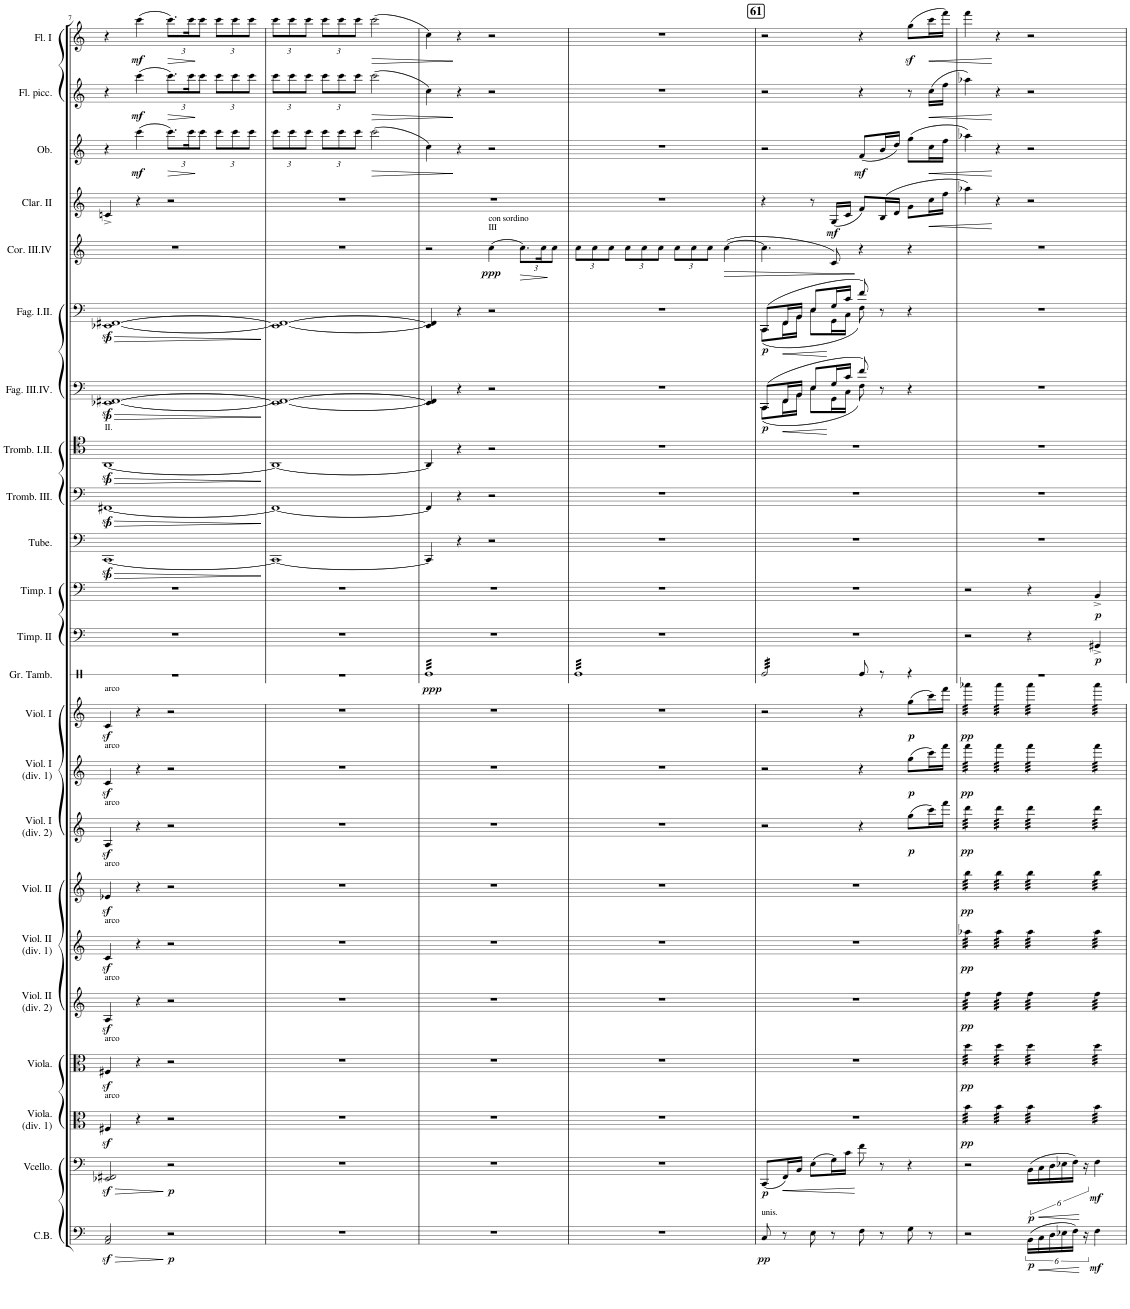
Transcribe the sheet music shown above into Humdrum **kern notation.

**kern	**dynam	**kern	**dynam	**kern	**dynam	**kern	**dynam	**kern	**dynam	**kern	**dynam	**kern	**dynam	**kern	**dynam	**kern	**dynam	**kern	**dynam	**kern	**dynam	**kern	**dynam	**kern	**dynam	**kern	**dynam	**kern	**dynam	**kern	**dynam	**kern	**dynam	**kern	**dynam	**kern	**dynam	**kern	**dynam	**kern	**dynam	**kern	**dynam
*part22	*part22	*part21	*part21	*part20	*part20	*part19	*part19	*part18	*part18	*part17	*part17	*part16	*part16	*part15	*part15	*part14	*part14	*part13	*part13	*part12	*part12	*part11	*part11	*part10	*part10	*part9	*part9	*part8	*part8	*part7	*part7	*part6	*part6	*part5	*part5	*part4	*part4	*part3	*part3	*part2	*part2	*part1	*part1
*staff22	*staff22	*staff21	*staff21	*staff20	*staff20	*staff19	*staff19	*staff18	*staff18	*staff17	*staff17	*staff16	*staff16	*staff15	*staff15	*staff14	*staff14	*staff13	*staff13	*staff12	*staff12	*staff11	*staff11	*staff10	*staff10	*staff9	*staff9	*staff8	*staff8	*staff7	*staff7	*staff6	*staff6	*staff5	*staff5	*staff4	*staff4	*staff3	*staff3	*staff2	*staff2	*staff1	*staff1
*I"Contrabasso	*	*I"Violoncello	*	*I"Violas	*	*I"Viola.	*	*I"Violins	*	*I"Violino II.	*	*I"Violins	*	*I"Violins	*	*I"Violino I.	*	*I"Violins	*	*I"Timpani II in Gis (Sol#) Cis (Ut#)	*	*I"Timpani I in H (Si) E (Mi)	*	*I"2 Tube.	*	*I"Trombone III.	*	*I"Tromboni I e II.	*	*I"Bassoon	*	*I"I.II.  4 Fagotti  III.IV.	*	*I"High C Horn	*	*I"C Clarinet	*	*I"2 Oboi.	*	*I"Flauto piccolo.	*	*I"Flauto I.	*
*I'C.B.	*	*I'Vcello.	*	*	*	*I'Viola.	*	*	*	*	*	*	*	*	*	*	*	*I'Viol. I	*	*I'Timp. II	*	*I'Timp. I	*	*I'Tube.	*	*I'Tromb. III.	*	*I'Tromb. I.II.	*	*	*	*I'Fag. I.II.	*	*	*	*	*	*I'Ob.	*	*I'Fl. picc.	*	*I'Fl. I	*
!!LO:PB:g=z
*clefF4	*	*clefF4	*	*clefC3	*	*clefC3	*	*clefG2	*	*clefG2	*	*clefG2	*	*clefG2	*	*clefG2	*	*clefG2	*	*clefF4	*	*clefF4	*	*clefF4	*	*clefF4	*	*clefC4	*	*clefF4	*	*clefF4	*	*clefG2	*	*clefG2	*	*clefG2	*	*clefG2	*	*clefG2	*
*Trd7c12	*	*	*	*	*	*	*	*	*	*	*	*	*	*	*	*	*	*	*	*	*	*	*	*	*	*	*	*	*	*	*	*	*	*Trd7c12	*	*Trd1c2	*	*	*	*Trd-7c-12	*	*	*
*k[]	*	*k[]	*	*k[]	*	*k[]	*	*k[]	*	*k[]	*	*k[]	*	*k[]	*	*k[]	*	*k[]	*	*k[]	*	*k[]	*	*k[]	*	*k[]	*	*k[]	*	*k[]	*	*k[]	*	*k[]	*	*k[]	*	*k[]	*	*k[]	*	*k[]	*
*M4/4	*	*M4/4	*	*M4/4	*	*M4/4	*	*M4/4	*	*M4/4	*	*M4/4	*	*M4/4	*	*M4/4	*	*M4/4	*	*M4/4	*	*M4/4	*	*M4/4	*	*M4/4	*	*M4/4	*	*M4/4	*	*M4/4	*	*M4/4	*	*M4/4	*	*M4/4	*	*M4/4	*	*M4/4	*
*met(c)	*	*met(c)	*	*met(c)	*	*met(c)	*	*met(c)	*	*met(c)	*	*met(c)	*	*met(c)	*	*met(c)	*	*met(c)	*	*met(c)	*	*met(c)	*	*met(c)	*	*met(c)	*	*met(c)	*	*met(c)	*	*met(c)	*	*met(c)	*	*met(c)	*	*met(c)	*	*met(c)	*	*met(c)	*
=7	=7	=7	=7	=7	=7	=7	=7	=7	=7	=7	=7	=7	=7	=7	=7	=7	=7	=7	=7	=7	=7	=7	=7	=7	=7	=7	=7	=7	=7	=7	=7	=7	=7	=7	=7	=7	=7	=7	=7	=7	=7	=7	=7
!	!	!	!	!	!	!	!	!	!	!	!	!	!	!	!	!	!	!	!	!	!	!	!	!	!	!	!	!LO:TX:a:t=II.	!	!	!	!	!	!	!	!	!	!	!	!	!	!	!
!	!	!	!	!	!	!	!	!	!	!	!	!	!	!	!	!	!	!LO:TX:a:t=arco	!	!	!	!	!	!	!	!	!	!	!	!	!	!	!	!	!	!	!	!	!	!	!	!	!
!	!	!	!	!	!	!	!	!	!	!	!	!	!	!	!	!LO:TX:a:t=arco	!	!	!	!	!	!	!	!	!	!	!	!	!	!	!	!	!	!	!	!	!	!	!	!	!	!	!
!	!	!	!	!	!	!	!	!	!	!	!	!	!	!LO:TX:a:t=arco	!	!	!	!	!	!	!	!	!	!	!	!	!	!	!	!	!	!	!	!	!	!	!	!	!	!	!	!	!
!	!	!	!	!	!	!	!	!	!	!	!	!LO:TX:a:t=arco	!	!	!	!	!	!	!	!	!	!	!	!	!	!	!	!	!	!	!	!	!	!	!	!	!	!	!	!	!	!	!
!	!	!	!	!	!	!	!	!	!	!LO:TX:a:t=arco	!	!	!	!	!	!	!	!	!	!	!	!	!	!	!	!	!	!	!	!	!	!	!	!	!	!	!	!	!	!	!	!	!
!	!	!	!	!	!	!	!	!LO:TX:a:t=arco	!	!	!	!	!	!	!	!	!	!	!	!	!	!	!	!	!	!	!	!	!	!	!	!	!	!	!	!	!	!	!	!	!	!	!
!	!	!	!	!	!	!LO:TX:a:t=arco	!	!	!	!	!	!	!	!	!	!	!	!	!	!	!	!	!	!	!	!	!	!	!	!	!	!	!	!	!	!	!	!	!	!	!	!	!
!	!	!	!	!LO:TX:a:t=arco	!	!	!	!	!	!	!	!	!	!	!	!	!	!	!	!	!	!	!	!	!	!	!	!	!	!	!	!	!	!	!	!	!	!	!	!	!	!	!
!	!LO:HP:b	!	!LO:HP:b	!	!	!	!	!	!	!	!	!	!	!	!	!	!	!	!	!	!	!	!	!	!LO:HP:b	!	!LO:HP:b	!	!LO:HP:b	!	!LO:HP:b	!	!LO:HP:b	!	!	!	!	!	!	!	!	!	!
!	!	!	!	!	!	!	!	!	!	!	!	!	!	!	!	!	!	!	!	!	!	!	!	!	!LO:DY:n=1:b	!	!LO:DY:n=1:b	!	!LO:DY:n=1:b	!	!LO:DY:n=1:b	!	!LO:DY:n=1:b	!	!	!	!	!	!	!	!	!	!
2AA/z< 2C/z<	>	2EE-X/z< 2FF#X/z<	>	4F#Xz</	.	4F#Xz</	.	4Az</	.	4cz</	.	4e-Xz</	.	4Az</	.	4cz</	.	4cz</	.	1r	.	1r	.	[1CCz<	> p	[1FF#Xz<	> p	[1AAz<	> p	[1EE-Xz< [1FF#Xz<	> p	[1EE-Xz< [1FF#Xz<	> p	1r	.	4cn^/	.	4r	.	4r	.	4r	.
!	!	!	!	!	!	!	!	!	!	!	!	!	!	!	!	!	!	!	!	!	!	!	!	!	!	!	!	!	!	!	!	!	!	!	!	!	!	!	!LO:DY:b	!	!LO:DY:b	!	!LO:DY:b
.	.	.	.	4r	.	4r	.	4r	.	4r	.	4r	.	4r	.	4r	.	4r	.	.	.	.	.	.	.	.	.	.	.	.	.	.	.	.	.	4r	.	(4ccc\	mf	(4ccc\	mf	(4ccc\	mf
*	*	*	*	*	*	*	*	*	*	*	*	*	*	*	*	*	*	*	*	*	*	*	*	*	*	*	*	*	*	*	*	*	*	*	*	*	*	*Xbrackettup	*	*	*	*	*
!	!	!	!	!	!	!	!	!	!	!	!	!	!	!	!	!	!	!	!	!	!	!	!	!	!	!	!	!	!	!	!	!	!	!	!	!	!	!	!LO:HP:b	!	!	!	!
*	*	*	*	*	*	*	*	*	*	*	*	*	*	*	*	*	*	*	*	*	*	*	*	*	*	*	*	*	*	*	*	*	*	*	*	*	*	*	*	*Xbrackettup	*	*	*
!	!	!	!	!	!	!	!	!	!	!	!	!	!	!	!	!	!	!	!	!	!	!	!	!	!	!	!	!	!	!	!	!	!	!	!	!	!	!	!	!	!LO:HP:b	!	!
*	*	*	*	*	*	*	*	*	*	*	*	*	*	*	*	*	*	*	*	*	*	*	*	*	*	*	*	*	*	*	*	*	*	*	*	*	*	*	*	*	*	*Xbrackettup	*
!	!LO:DY:n=1:b	!	!LO:DY:n=1:b	!	!	!	!	!	!	!	!	!	!	!	!	!	!	!	!	!	!	!	!	!	!	!	!	!	!	!	!	!	!	!	!	!	!	!	!	!	!	!	!LO:HP:b
2r	] p	2r	] p	2r	.	2r	.	2r	.	2r	.	2r	.	2r	.	2r	.	2r	.	.	.	.	.	.	.	.	.	.	.	.	.	.	.	.	.	2r	.	12.ccc\L)	>	12.ccc\L)	>	12.ccc\L)	>
.	.	.	.	.	.	.	.	.	.	.	.	.	.	.	.	.	.	.	.	.	.	.	.	.	.	.	.	.	.	.	.	.	.	.	.	.	.	24ccc\K	.	24ccc\K	.	24ccc\K	.
.	.	.	.	.	.	.	.	.	.	.	.	.	.	.	.	.	.	.	.	.	.	.	.	.	.	.	.	.	.	.	.	.	.	.	.	.	.	12ccc\J	]	12ccc\J	]	12ccc\J	]
.	.	.	.	.	.	.	.	.	.	.	.	.	.	.	.	.	.	.	.	.	.	.	.	.	.	.	.	.	.	.	.	.	.	.	.	.	.	12ccc\L	.	12ccc\L	.	12ccc\L	.
.	.	.	.	.	.	.	.	.	.	.	.	.	.	.	.	.	.	.	.	.	.	.	.	.	.	.	.	.	.	.	.	.	.	.	.	.	.	12ccc\	.	12ccc\	.	12ccc\	.
.	.	.	.	.	.	.	.	.	.	.	.	.	.	.	.	.	.	.	.	.	.	.	.	.	.	.	.	.	.	.	.	.	.	.	.	.	.	12ccc\J	.	12ccc\J	.	12ccc\J	.
.	.	.	.	.	.	.	.	.	.	.	.	.	.	.	.	.	.	.	.	.	.	.	.	.	]	.	]	.	]	.	]	.	]	.	.	.	.	.	.	.	.	.	.
=8	=8	=8	=8	=8	=8	=8	=8	=8	=8	=8	=8	=8	=8	=8	=8	=8	=8	=8	=8	=8	=8	=8	=8	=8	=8	=8	=8	=8	=8	=8	=8	=8	=8	=8	=8	=8	=8	=8	=8	=8	=8	=8	=8
1r	.	1r	.	1r	.	1r	.	1r	.	1r	.	1r	.	1r	.	1r	.	1r	.	1r	.	1r	.	1CC_	.	1FF#_	.	1AA_	.	1EE-_ 1FF#_	.	1EE-_ 1FF#_	.	1r	.	1r	.	12ccc\L	.	12ccc\L	.	12ccc\L	.
.	.	.	.	.	.	.	.	.	.	.	.	.	.	.	.	.	.	.	.	.	.	.	.	.	.	.	.	.	.	.	.	.	.	.	.	.	.	12ccc\	.	12ccc\	.	12ccc\	.
.	.	.	.	.	.	.	.	.	.	.	.	.	.	.	.	.	.	.	.	.	.	.	.	.	.	.	.	.	.	.	.	.	.	.	.	.	.	12ccc\J	.	12ccc\J	.	12ccc\J	.
.	.	.	.	.	.	.	.	.	.	.	.	.	.	.	.	.	.	.	.	.	.	.	.	.	.	.	.	.	.	.	.	.	.	.	.	.	.	12ccc\L	.	12ccc\L	.	12ccc\L	.
.	.	.	.	.	.	.	.	.	.	.	.	.	.	.	.	.	.	.	.	.	.	.	.	.	.	.	.	.	.	.	.	.	.	.	.	.	.	12ccc\	.	12ccc\	.	12ccc\	.
.	.	.	.	.	.	.	.	.	.	.	.	.	.	.	.	.	.	.	.	.	.	.	.	.	.	.	.	.	.	.	.	.	.	.	.	.	.	12ccc\J	.	12ccc\J	.	12ccc\J	.
!	!	!	!	!	!	!	!	!	!	!	!	!	!	!	!	!	!	!	!	!	!	!	!	!	!	!	!	!	!	!	!	!	!	!	!	!	!	!	!LO:HP:b	!	!LO:HP:b	!	!LO:HP:b
.	.	.	.	.	.	.	.	.	.	.	.	.	.	.	.	.	.	.	.	.	.	.	.	.	.	.	.	.	.	.	.	.	.	.	.	.	.	(2ccc\	>	(2ccc\	>	(2ccc\	>
=9	=9	=9	=9	=9	=9	=9	=9	=9	=9	=9	=9	=9	=9	=9	=9	=9	=9	=9	=9	=9	=9	=9	=9	=9	=9	=9	=9	=9	=9	=9	=9	=9	=9	=9	=9	=9	=9	=9	=9	=9	=9	=9	=9
1r	.	1r	.	1r	.	1r	.	1r	.	1r	.	1r	.	1r	.	1r	.	1r	.	1r	.	1r	.	4CC/]	.	4FF#/]	.	4AA/]	.	4EE-/] 4FF#/]	.	4EE-/] 4FF#/]	.	2r	.	1r	.	4cc\)	.	4cc\)	.	4cc\)	.
.	.	.	.	.	.	.	.	.	.	.	.	.	.	.	.	.	.	.	.	.	.	.	.	4r	.	4r	.	4r	.	4r	.	4r	.	.	.	.	.	4r	]	4r	]	4r	]
!	!	!	!	!	!	!	!	!	!	!	!	!	!	!	!	!	!	!	!	!	!	!	!	!	!	!	!	!	!	!	!	!	!	!LO:TX:a:t=III	!	!	!	!	!	!	!	!	!
!	!	!	!	!	!	!	!	!	!	!	!	!	!	!	!	!	!	!	!	!	!	!	!	!	!	!	!	!	!	!	!	!	!	!LO:TX:a:t=con sordino	!	!	!	!	!	!	!	!	!
!	!	!	!	!	!	!	!	!	!	!	!	!	!	!	!	!	!	!	!	!	!	!	!	!	!	!	!	!	!	!	!	!	!	!	!LO:DY:b	!	!	!	!	!	!	!	!
.	.	.	.	.	.	.	.	.	.	.	.	.	.	.	.	.	.	.	.	.	.	.	.	2r	.	2r	.	2r	.	2r	.	2r	.	(4cc\	ppp	.	.	2r	.	2r	.	2r	.
*	*	*	*	*	*	*	*	*	*	*	*	*	*	*	*	*	*	*	*	*	*	*	*	*	*	*	*	*	*	*	*	*	*	*Xbrackettup	*	*	*	*	*	*	*	*	*
!	!	!	!	!	!	!	!	!	!	!	!	!	!	!	!	!	!	!	!	!	!	!	!	!	!	!	!	!	!	!	!	!	!	!	!LO:HP:b	!	!	!	!	!	!	!	!
.	.	.	.	.	.	.	.	.	.	.	.	.	.	.	.	.	.	.	.	.	.	.	.	.	.	.	.	.	.	.	.	.	.	12.cc\L)	>	.	.	.	.	.	.	.	.
.	.	.	.	.	.	.	.	.	.	.	.	.	.	.	.	.	.	.	.	.	.	.	.	.	.	.	.	.	.	.	.	.	.	24cc\K	.	.	.	.	.	.	.	.	.
.	.	.	.	.	.	.	.	.	.	.	.	.	.	.	.	.	.	.	.	.	.	.	.	.	.	.	.	.	.	.	.	.	.	12cc\J	]	.	.	.	.	.	.	.	.
=10	=10	=10	=10	=10	=10	=10	=10	=10	=10	=10	=10	=10	=10	=10	=10	=10	=10	=10	=10	=10	=10	=10	=10	=10	=10	=10	=10	=10	=10	=10	=10	=10	=10	=10	=10	=10	=10	=10	=10	=10	=10	=10	=10
1r	.	1r	.	1r	.	1r	.	1r	.	1r	.	1r	.	1r	.	1r	.	1r	.	1r	.	1r	.	1r	.	1r	.	1r	.	1r	.	1r	.	12cc\L	.	1r	.	1r	.	1r	.	1r	.
.	.	.	.	.	.	.	.	.	.	.	.	.	.	.	.	.	.	.	.	.	.	.	.	.	.	.	.	.	.	.	.	.	.	12cc\	.	.	.	.	.	.	.	.	.
.	.	.	.	.	.	.	.	.	.	.	.	.	.	.	.	.	.	.	.	.	.	.	.	.	.	.	.	.	.	.	.	.	.	12cc\J	.	.	.	.	.	.	.	.	.
.	.	.	.	.	.	.	.	.	.	.	.	.	.	.	.	.	.	.	.	.	.	.	.	.	.	.	.	.	.	.	.	.	.	12cc\L	.	.	.	.	.	.	.	.	.
.	.	.	.	.	.	.	.	.	.	.	.	.	.	.	.	.	.	.	.	.	.	.	.	.	.	.	.	.	.	.	.	.	.	12cc\	.	.	.	.	.	.	.	.	.
.	.	.	.	.	.	.	.	.	.	.	.	.	.	.	.	.	.	.	.	.	.	.	.	.	.	.	.	.	.	.	.	.	.	12cc\J	.	.	.	.	.	.	.	.	.
.	.	.	.	.	.	.	.	.	.	.	.	.	.	.	.	.	.	.	.	.	.	.	.	.	.	.	.	.	.	.	.	.	.	12cc\L	.	.	.	.	.	.	.	.	.
.	.	.	.	.	.	.	.	.	.	.	.	.	.	.	.	.	.	.	.	.	.	.	.	.	.	.	.	.	.	.	.	.	.	12cc\	.	.	.	.	.	.	.	.	.
.	.	.	.	.	.	.	.	.	.	.	.	.	.	.	.	.	.	.	.	.	.	.	.	.	.	.	.	.	.	.	.	.	.	12cc\J	.	.	.	.	.	.	.	.	.
!	!	!	!	!	!	!	!	!	!	!	!	!	!	!	!	!	!	!	!	!	!	!	!	!	!	!	!	!	!	!	!	!	!	!	!LO:HP:b	!	!	!	!	!	!	!	!
.	.	.	.	.	.	.	.	.	.	.	.	.	.	.	.	.	.	.	.	.	.	.	.	.	.	.	.	.	.	.	.	.	.	([4cc\	>	.	.	.	.	.	.	.	.
!!LO:REH:place=s1:a:B:cj:fs=14:t=61
=11	=11	=11	=11	=11	=11	=11	=11	=11	=11	=11	=11	=11	=11	=11	=11	=11	=11	=11	=11	=11	=11	=11	=11	=11	=11	=11	=11	=11	=11	=11	=11	=11	=11	=11	=11	=11	=11	=11	=11	=11	=11	=11	=11
*	*	*	*	*	*	*	*	*	*	*	*	*	*	*	*	*	*	*	*	*	*	*	*	*	*	*	*	*	*	*^	*	*^	*	*	*	*	*	*	*	*	*	*	*
!LO:TX:a:t=unis.	!	!	!	!	!	!	!	!	!	!	!	!	!	!	!	!	!	!	!	!	!	!	!	!	!	!	!	!	!	!	!	!	!	!	!	!	!	!	!	!	!	!	!	!	!
!	!LO:DY:b	!	!LO:DY:b	!	!	!	!	!	!	!	!	!	!	!	!	!	!	!	!	!	!	!	!	!	!	!	!	!	!	!	!	!LO:DY:b	!	!	!LO:DY:b	!	!	!	!	!	!	!	!	!	!
8C/	pp	(8CC/L	p	1r	.	1r	.	1r	.	1r	.	1r	.	2r	.	2r	.	2r	.	1r	.	1r	.	1r	.	1r	.	1r	.	(8CC/L	(8CC\L	p	(8CC/L	(8CC\L	p	4.cc\]	.	4r	.	2r	.	2r	.	2r	.
!	!	!	!LO:HP:b	!	!	!	!	!	!	!	!	!	!	!	!	!	!	!	!	!	!	!	!	!	!	!	!	!	!	!	!	!LO:HP:b	!	!	!LO:HP:b	!	!	!	!	!	!	!	!	!	!
8r	.	16FF/L)	<	.	.	.	.	.	.	.	.	.	.	.	.	.	.	.	.	.	.	.	.	.	.	.	.	.	.	16FF/L	16FF\L	<	16FF/L	16FF\L	<	.	.	.	.	.	.	.	.	.	.
.	.	16BB/JJ	.	.	.	.	.	.	.	.	.	.	.	.	.	.	.	.	.	.	.	.	.	.	.	.	.	.	.	16BB/JJ	16BB\JJ	.	16BB/JJ	16BB\JJ	.	.	.	.	.	.	.	.	.	.	.
8E\	.	(8E\L	.	.	.	.	.	.	.	.	.	.	.	.	.	.	.	.	.	.	.	.	.	.	.	.	.	.	.	8E/L	8E\L	.	8E/L	8E\L	.	.	.	8r	.	.	.	.	.	.	.
!	!	!	!	!	!	!	!	!	!	!	!	!	!	!	!	!	!	!	!	!	!	!	!	!	!	!	!	!	!	!	!	!	!	!	!	!	!	!	!LO:DY:b	!	!	!	!	!	!
8r	.	16G\L)	.	.	.	.	.	.	.	.	.	.	.	.	.	.	.	.	.	.	.	.	.	.	.	.	.	.	.	16G/L	16GG\L	[	16G/L	16GG\L	[	8c/)	.	(16G/LL	mf	.	.	.	.	.	.
.	.	16c\JJ	.	.	.	.	.	.	.	.	.	.	.	.	.	.	.	.	.	.	.	.	.	.	.	.	.	.	.	16c/JJ	16C\JJ	.	16c/JJ	16C\JJ	.	.	.	16c/JJ	.	.	.	.	.	.	.
!	!	!	!	!	!	!	!	!	!	!	!	!	!	!	!	!	!	!	!	!	!	!	!	!	!	!	!	!	!	!	!	!	!	!	!	!	!	!	!	!	!LO:DY:b	!	!	!	!
8F\	.	8f\	[	.	.	.	.	.	.	.	.	.	.	4r	.	4r	.	4r	.	.	.	.	.	.	.	.	.	.	.	8f/)	8F\)	.	8f/)	8F\)	.	4r	]	8f/L)	.	(8f/L	mf	4r	.	4r	.
8r	.	8r	.	.	.	.	.	.	.	.	.	.	.	.	.	.	.	.	.	.	.	.	.	.	.	.	.	.	.	8r	4.ryy	.	8r	4.ryy	.	.	.	(16B/L	.	16b/L	.	.	.	.	.
.	.	.	.	.	.	.	.	.	.	.	.	.	.	.	.	.	.	.	.	.	.	.	.	.	.	.	.	.	.	.	.	.	.	.	.	.	.	16d/JJ	.	16dd/JJ)	.	.	.	.	.
!	!	!	!	!	!	!	!	!	!	!	!	!	!	!	!LO:DY:b	!	!LO:DY:b	!	!LO:DY:b	!	!	!	!	!	!	!	!	!	!	!	!	!	!	!	!	!	!	!	!	!	!	!	!	!	!
8G\	.	4r	.	.	.	.	.	.	.	.	.	.	.	(8gg\L	p	(8gg\L	p	(8gg\L	p	.	.	.	.	.	.	.	.	.	.	4r	.	.	4r	.	.	4r	.	8g\L	.	(8gg\L	.	8r	.	(8ggz<\L	.
!	!	!	!	!	!	!	!	!	!	!	!	!	!	!	!	!	!	!	!	!	!	!	!	!	!	!	!	!	!	!	!	!	!	!	!	!	!	!	!LO:HP:b	!	!LO:HP:b	!	!LO:HP:b	!	!LO:HP:b
8r	.	.	.	.	.	.	.	.	.	.	.	.	.	16ccc\L)	.	16ccc\L)	.	16ccc\L)	.	.	.	.	.	.	.	.	.	.	.	.	.	.	.	.	.	.	.	16cc\L	<	16cc\L	<	(16cc\LL	<	16ccc\L	<
.	.	.	.	.	.	.	.	.	.	.	.	.	.	16fff\JJ	.	16fff\JJ	.	16fff\JJ	.	.	.	.	.	.	.	.	.	.	.	.	.	.	.	.	.	.	.	16ff\JJ	.	16ff\JJ	.	16ff\JJ	.	16fff\JJ)	.
*	*	*	*	*	*	*	*	*	*	*	*	*	*	*	*	*	*	*	*	*	*	*	*	*	*	*	*	*	*	*v	*v	*	*	*	*	*	*	*	*	*	*	*	*	*	*
*	*	*	*	*	*	*	*	*	*	*	*	*	*	*	*	*	*	*	*	*	*	*	*	*	*	*	*	*	*	*	*	*v	*v	*	*	*	*	*	*	*	*	*	*	*
=12	=12	=12	=12	=12	=12	=12	=12	=12	=12	=12	=12	=12	=12	=12	=12	=12	=12	=12	=12	=12	=12	=12	=12	=12	=12	=12	=12	=12	=12	=12	=12	=12	=12	=12	=12	=12	=12	=12	=12	=12	=12	=12	=12
!	!	!	!	!	!LO:DY:b	!	!LO:DY:b	!	!LO:DY:b	!	!LO:DY:b	!	!LO:DY:b	!	!LO:DY:b	!	!LO:DY:b	!	!LO:DY:b	!	!	!	!	!	!	!	!	!	!	!	!	!	!	!	!	!	!	!	!	!	!	!	!
*	*	*	*	*tremolo	*	*	*	*	*	*	*	*	*	*	*	*	*	*	*	*	*	*	*	*	*	*	*	*	*	*	*	*	*	*	*	*	*	*	*	*	*	*	*
*	*	*	*	*	*	*tremolo	*	*	*	*	*	*	*	*	*	*	*	*	*	*	*	*	*	*	*	*	*	*	*	*	*	*	*	*	*	*	*	*	*	*	*	*	*
*	*	*	*	*	*	*	*	*tremolo	*	*	*	*	*	*	*	*	*	*	*	*	*	*	*	*	*	*	*	*	*	*	*	*	*	*	*	*	*	*	*	*	*	*	*
*	*	*	*	*	*	*	*	*	*	*tremolo	*	*	*	*	*	*	*	*	*	*	*	*	*	*	*	*	*	*	*	*	*	*	*	*	*	*	*	*	*	*	*	*	*
*	*	*	*	*	*	*	*	*	*	*	*	*tremolo	*	*	*	*	*	*	*	*	*	*	*	*	*	*	*	*	*	*	*	*	*	*	*	*	*	*	*	*	*	*	*
*	*	*	*	*	*	*	*	*	*	*	*	*	*	*tremolo	*	*	*	*	*	*	*	*	*	*	*	*	*	*	*	*	*	*	*	*	*	*	*	*	*	*	*	*	*
*	*	*	*	*	*	*	*	*	*	*	*	*	*	*	*	*tremolo	*	*	*	*	*	*	*	*	*	*	*	*	*	*	*	*	*	*	*	*	*	*	*	*	*	*	*
*	*	*	*	*	*	*	*	*	*	*	*	*	*	*	*	*	*	*tremolo	*	*	*	*	*	*	*	*	*	*	*	*	*	*	*	*	*	*	*	*	*	*	*	*	*
2r	.	2r	.	32b\LLL	pp	32dd\LLL	pp	32ff\LLL	pp	32aa-X\LLL	pp	32bb\LLL	pp	32ddd\LLL	pp	32fff\LLL	pp	32aaa-X\LLL	pp	2r	.	2r	.	1r	.	1r	.	1r	.	1r	.	1r	.	1r	.	4aa-X\)	.	4aa-X\)	.	4aa-X\)	.	4fff\	.
.	.	.	.	32b\	.	32dd\	.	32ff\	.	32aa-X\	.	32bb\	.	32ddd\	.	32fff\	.	32aaa-X\	.	.	.	.	.	.	.	.	.	.	.	.	.	.	.	.	.	.	.	.	.	.	.	.	.
.	.	.	.	32b\	.	32dd\	.	32ff\	.	32aa-X\	.	32bb\	.	32ddd\	.	32fff\	.	32aaa-X\	.	.	.	.	.	.	.	.	.	.	.	.	.	.	.	.	.	.	.	.	.	.	.	.	.
.	.	.	.	32b\	.	32dd\	.	32ff\	.	32aa-X\	.	32bb\	.	32ddd\	.	32fff\	.	32aaa-X\	.	.	.	.	.	.	.	.	.	.	.	.	.	.	.	.	.	.	.	.	.	.	.	.	.
.	.	.	.	32b\	.	32dd\	.	32ff\	.	32aa-X\	.	32bb\	.	32ddd\	.	32fff\	.	32aaa-X\	.	.	.	.	.	.	.	.	.	.	.	.	.	.	.	.	.	.	.	.	.	.	.	.	.
.	.	.	.	32b\	.	32dd\	.	32ff\	.	32aa-X\	.	32bb\	.	32ddd\	.	32fff\	.	32aaa-X\	.	.	.	.	.	.	.	.	.	.	.	.	.	.	.	.	.	.	.	.	.	.	.	.	.
.	.	.	.	32b\	.	32dd\	.	32ff\	.	32aa-X\	.	32bb\	.	32ddd\	.	32fff\	.	32aaa-X\	.	.	.	.	.	.	.	.	.	.	.	.	.	.	.	.	.	.	.	.	.	.	.	.	.
.	.	.	.	32b\JJJ	.	32dd\JJJ	.	32ff\JJJ	.	32aa-X\JJJ	.	32bb\JJJ	.	32ddd\JJJ	.	32fff\JJJ	.	32aaa-X\JJJ	.	.	.	.	.	.	.	.	.	.	.	.	.	.	.	.	.	.	.	.	.	.	.	.	.
.	.	.	.	32b\LLL	.	32dd\LLL	.	32ff\LLL	.	32aa-\LLL	.	32bb\LLL	.	32ddd\LLL	.	32fff\LLL	.	32aaa-\LLL	.	.	.	.	.	.	.	.	.	.	.	.	.	.	.	.	.	4r	[	4r	[	4r	[	4r	[
.	.	.	.	32b\	.	32dd\	.	32ff\	.	32aa-\	.	32bb\	.	32ddd\	.	32fff\	.	32aaa-\	.	.	.	.	.	.	.	.	.	.	.	.	.	.	.	.	.	.	.	.	.	.	.	.	.
.	.	.	.	32b\	.	32dd\	.	32ff\	.	32aa-\	.	32bb\	.	32ddd\	.	32fff\	.	32aaa-\	.	.	.	.	.	.	.	.	.	.	.	.	.	.	.	.	.	.	.	.	.	.	.	.	.
.	.	.	.	32b\	.	32dd\	.	32ff\	.	32aa-\	.	32bb\	.	32ddd\	.	32fff\	.	32aaa-\	.	.	.	.	.	.	.	.	.	.	.	.	.	.	.	.	.	.	.	.	.	.	.	.	.
.	.	.	.	32b\	.	32dd\	.	32ff\	.	32aa-\	.	32bb\	.	32ddd\	.	32fff\	.	32aaa-\	.	.	.	.	.	.	.	.	.	.	.	.	.	.	.	.	.	.	.	.	.	.	.	.	.
.	.	.	.	32b\	.	32dd\	.	32ff\	.	32aa-\	.	32bb\	.	32ddd\	.	32fff\	.	32aaa-\	.	.	.	.	.	.	.	.	.	.	.	.	.	.	.	.	.	.	.	.	.	.	.	.	.
.	.	.	.	32b\	.	32dd\	.	32ff\	.	32aa-\	.	32bb\	.	32ddd\	.	32fff\	.	32aaa-\	.	.	.	.	.	.	.	.	.	.	.	.	.	.	.	.	.	.	.	.	.	.	.	.	.
.	.	.	.	32b\JJJ	.	32dd\JJJ	.	32ff\JJJ	.	32aa-\JJJ	.	32bb\JJJ	.	32ddd\JJJ	.	32fff\JJJ	.	32aaa-\JJJ	.	.	.	.	.	.	.	.	.	.	.	.	.	.	.	.	.	.	.	.	.	.	.	.	.
!	!LO:DY:b	!	!LO:DY:b	!	!	!	!	!	!	!	!	!	!	!	!	!	!	!	!	!	!	!	!	!	!	!	!	!	!	!	!	!	!	!	!	!	!	!	!	!	!	!	!
(24BB\LL	p	(24BB\LL	p	32b\LLL	.	32dd\LLL	.	32ff\LLL	.	32aa-\LLL	.	32bb\LLL	.	32ddd\LLL	.	32fff\LLL	.	32aaa-\LLL	.	4r	.	4r	.	.	.	.	.	.	.	.	.	.	.	.	.	2r	.	2r	.	2r	.	2r	.
.	.	.	.	32b\	.	32dd\	.	32ff\	.	32aa-\	.	32bb\	.	32ddd\	.	32fff\	.	32aaa-\	.	.	.	.	.	.	.	.	.	.	.	.	.	.	.	.	.	.	.	.	.	.	.	.	.
!	!LO:HP:b	!	!LO:HP:b	!	!	!	!	!	!	!	!	!	!	!	!	!	!	!	!	!	!	!	!	!	!	!	!	!	!	!	!	!	!	!	!	!	!	!	!	!	!	!	!
24C\	<	24C\	<	.	.	.	.	.	.	.	.	.	.	.	.	.	.	.	.	.	.	.	.	.	.	.	.	.	.	.	.	.	.	.	.	.	.	.	.	.	.	.	.
.	.	.	.	32b\	.	32dd\	.	32ff\	.	32aa-\	.	32bb\	.	32ddd\	.	32fff\	.	32aaa-\	.	.	.	.	.	.	.	.	.	.	.	.	.	.	.	.	.	.	.	.	.	.	.	.	.
24D\	.	24D\	.	.	.	.	.	.	.	.	.	.	.	.	.	.	.	.	.	.	.	.	.	.	.	.	.	.	.	.	.	.	.	.	.	.	.	.	.	.	.	.	.
.	.	.	.	32b\	.	32dd\	.	32ff\	.	32aa-\	.	32bb\	.	32ddd\	.	32fff\	.	32aaa-\	.	.	.	.	.	.	.	.	.	.	.	.	.	.	.	.	.	.	.	.	.	.	.	.	.
24E-X\	.	24E-X\	.	32b\	.	32dd\	.	32ff\	.	32aa-\	.	32bb\	.	32ddd\	.	32fff\	.	32aaa-\	.	.	.	.	.	.	.	.	.	.	.	.	.	.	.	.	.	.	.	.	.	.	.	.	.
.	.	.	.	32b\	.	32dd\	.	32ff\	.	32aa-\	.	32bb\	.	32ddd\	.	32fff\	.	32aaa-\	.	.	.	.	.	.	.	.	.	.	.	.	.	.	.	.	.	.	.	.	.	.	.	.	.
24F\JJ)	.	24F\JJ)	.	.	.	.	.	.	.	.	.	.	.	.	.	.	.	.	.	.	.	.	.	.	.	.	.	.	.	.	.	.	.	.	.	.	.	.	.	.	.	.	.
.	.	.	.	32b\	.	32dd\	.	32ff\	.	32aa-\	.	32bb\	.	32ddd\	.	32fff\	.	32aaa-\	.	.	.	.	.	.	.	.	.	.	.	.	.	.	.	.	.	.	.	.	.	.	.	.	.
24r	[	24r	[	.	.	.	.	.	.	.	.	.	.	.	.	.	.	.	.	.	.	.	.	.	.	.	.	.	.	.	.	.	.	.	.	.	.	.	.	.	.	.	.
.	.	.	.	32b\JJJ	.	32dd\JJJ	.	32ff\JJJ	.	32aa-\JJJ	.	32bb\JJJ	.	32ddd\JJJ	.	32fff\JJJ	.	32aaa-\JJJ	.	.	.	.	.	.	.	.	.	.	.	.	.	.	.	.	.	.	.	.	.	.	.	.	.
!	!LO:DY:b	!	!LO:DY:b	!	!	!	!	!	!	!	!	!	!	!	!	!	!	!	!	!	!LO:DY:b	!	!LO:DY:b	!	!	!	!	!	!	!	!	!	!	!	!	!	!	!	!	!	!	!	!
4F\	mf	4F\	mf	32b\LLL	.	32dd\LLL	.	32ff\LLL	.	32aa-\LLL	.	32bb\LLL	.	32ddd\LLL	.	32fff\LLL	.	32aaa-\LLL	.	4GG#X^/	p	4BB^/	p	.	.	.	.	.	.	.	.	.	.	.	.	.	.	.	.	.	.	.	.
.	.	.	.	32b\	.	32dd\	.	32ff\	.	32aa-\	.	32bb\	.	32ddd\	.	32fff\	.	32aaa-\	.	.	.	.	.	.	.	.	.	.	.	.	.	.	.	.	.	.	.	.	.	.	.	.	.
.	.	.	.	32b\	.	32dd\	.	32ff\	.	32aa-\	.	32bb\	.	32ddd\	.	32fff\	.	32aaa-\	.	.	.	.	.	.	.	.	.	.	.	.	.	.	.	.	.	.	.	.	.	.	.	.	.
.	.	.	.	32b\	.	32dd\	.	32ff\	.	32aa-\	.	32bb\	.	32ddd\	.	32fff\	.	32aaa-\	.	.	.	.	.	.	.	.	.	.	.	.	.	.	.	.	.	.	.	.	.	.	.	.	.
.	.	.	.	32b\	.	32dd\	.	32ff\	.	32aa-\	.	32bb\	.	32ddd\	.	32fff\	.	32aaa-\	.	.	.	.	.	.	.	.	.	.	.	.	.	.	.	.	.	.	.	.	.	.	.	.	.
.	.	.	.	32b\	.	32dd\	.	32ff\	.	32aa-\	.	32bb\	.	32ddd\	.	32fff\	.	32aaa-\	.	.	.	.	.	.	.	.	.	.	.	.	.	.	.	.	.	.	.	.	.	.	.	.	.
.	.	.	.	32b\	.	32dd\	.	32ff\	.	32aa-\	.	32bb\	.	32ddd\	.	32fff\	.	32aaa-\	.	.	.	.	.	.	.	.	.	.	.	.	.	.	.	.	.	.	.	.	.	.	.	.	.
.	.	.	.	32b\JJJ	.	32dd\JJJ	.	32ff\JJJ	.	32aa-\JJJ	.	32bb\JJJ	.	32ddd\JJJ	.	32fff\JJJ	.	32aaa-\JJJ	.	.	.	.	.	.	.	.	.	.	.	.	.	.	.	.	.	.	.	.	.	.	.	.	.
*	*	*	*	*	*	*	*	*	*	*	*	*	*	*	*	*	*	*Xtremolo	*	*	*	*	*	*	*	*	*	*	*	*	*	*	*	*	*	*	*	*	*	*	*	*	*
*	*	*	*	*	*	*	*	*	*	*	*	*	*	*	*	*Xtremolo	*	*	*	*	*	*	*	*	*	*	*	*	*	*	*	*	*	*	*	*	*	*	*	*	*	*	*
*	*	*	*	*	*	*	*	*	*	*	*	*	*	*Xtremolo	*	*	*	*	*	*	*	*	*	*	*	*	*	*	*	*	*	*	*	*	*	*	*	*	*	*	*	*	*
*	*	*	*	*	*	*	*	*	*	*	*	*Xtremolo	*	*	*	*	*	*	*	*	*	*	*	*	*	*	*	*	*	*	*	*	*	*	*	*	*	*	*	*	*	*	*
*	*	*	*	*	*	*	*	*	*	*Xtremolo	*	*	*	*	*	*	*	*	*	*	*	*	*	*	*	*	*	*	*	*	*	*	*	*	*	*	*	*	*	*	*	*	*
*	*	*	*	*	*	*	*	*Xtremolo	*	*	*	*	*	*	*	*	*	*	*	*	*	*	*	*	*	*	*	*	*	*	*	*	*	*	*	*	*	*	*	*	*	*	*
*	*	*	*	*	*	*Xtremolo	*	*	*	*	*	*	*	*	*	*	*	*	*	*	*	*	*	*	*	*	*	*	*	*	*	*	*	*	*	*	*	*	*	*	*	*	*
*	*	*	*	*Xtremolo	*	*	*	*	*	*	*	*	*	*	*	*	*	*	*	*	*	*	*	*	*	*	*	*	*	*	*	*	*	*	*	*	*	*	*	*	*	*	*
=	=	=	=	=	=	=	=	=	=	=	=	=	=	=	=	=	=	=	=	=	=	=	=	=	=	=	=	=	=	=	=	=	=	=	=	=	=	=	=	=	=	=	=
*-	*-	*-	*-	*-	*-	*-	*-	*-	*-	*-	*-	*-	*-	*-	*-	*-	*-	*-	*-	*-	*-	*-	*-	*-	*-	*-	*-	*-	*-	*-	*-	*-	*-	*-	*-	*-	*-	*-	*-	*-	*-	*-	*-
